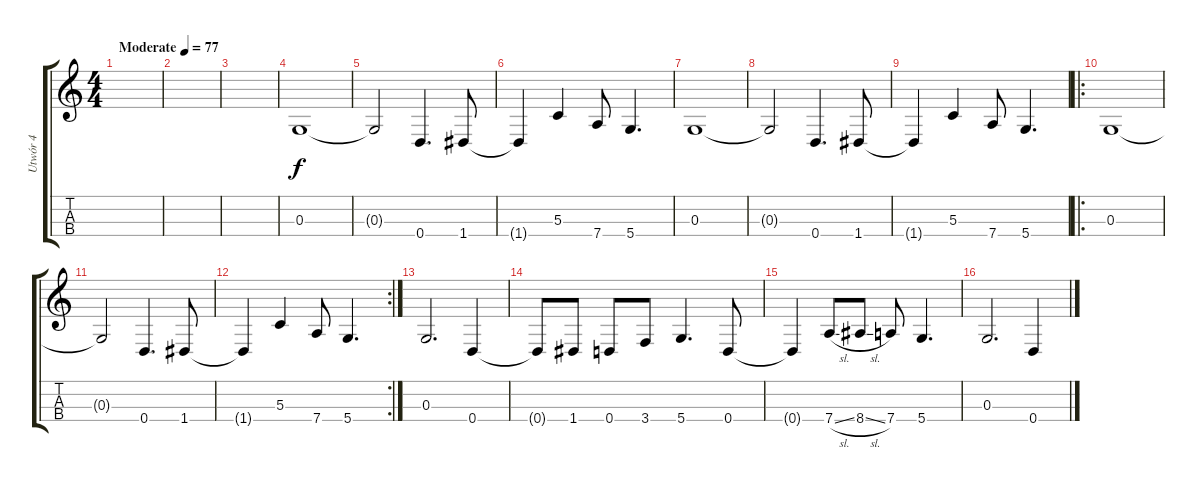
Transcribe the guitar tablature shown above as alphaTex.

\track ("Utwór 4" "Utwór 4") {instrument electricbassfinger}
\staff {score tabs}
\tuning (E3 B2 G2 D2) {hide}
\ts (4 4)
\tempo (77 "Moderate")
\clef g2
\ks c
|
|
|
0.3.1 |
0.3{t}.2 0.4.4{d} 1.4.8 |
1.4{t}.4 5.3.4 7.4.8 5.4.4{d} |
0.3.1 |
0.3{t}.2 0.4.4{d} 1.4.8 |
1.4{t}.4 5.3.4 7.4.8 5.4.4{d} |
\ro
0.3.1 |
0.3{t}.2 0.4.4{d} 1.4.8 |
\rc 2
1.4{t}.4 5.3.4 7.4.8 5.4.4{d} |
0.3.2{d} 0.4.4 |
0.4{t}.8 1.4.8 0.4.8 3.4.8 5.4.4{d} 0.4.8 |
0.4{t}.4 7.4{sl}.8 8.4{sl}.8 7.4.8 5.4.4{d} |
0.3.2{d} 0.4.4
